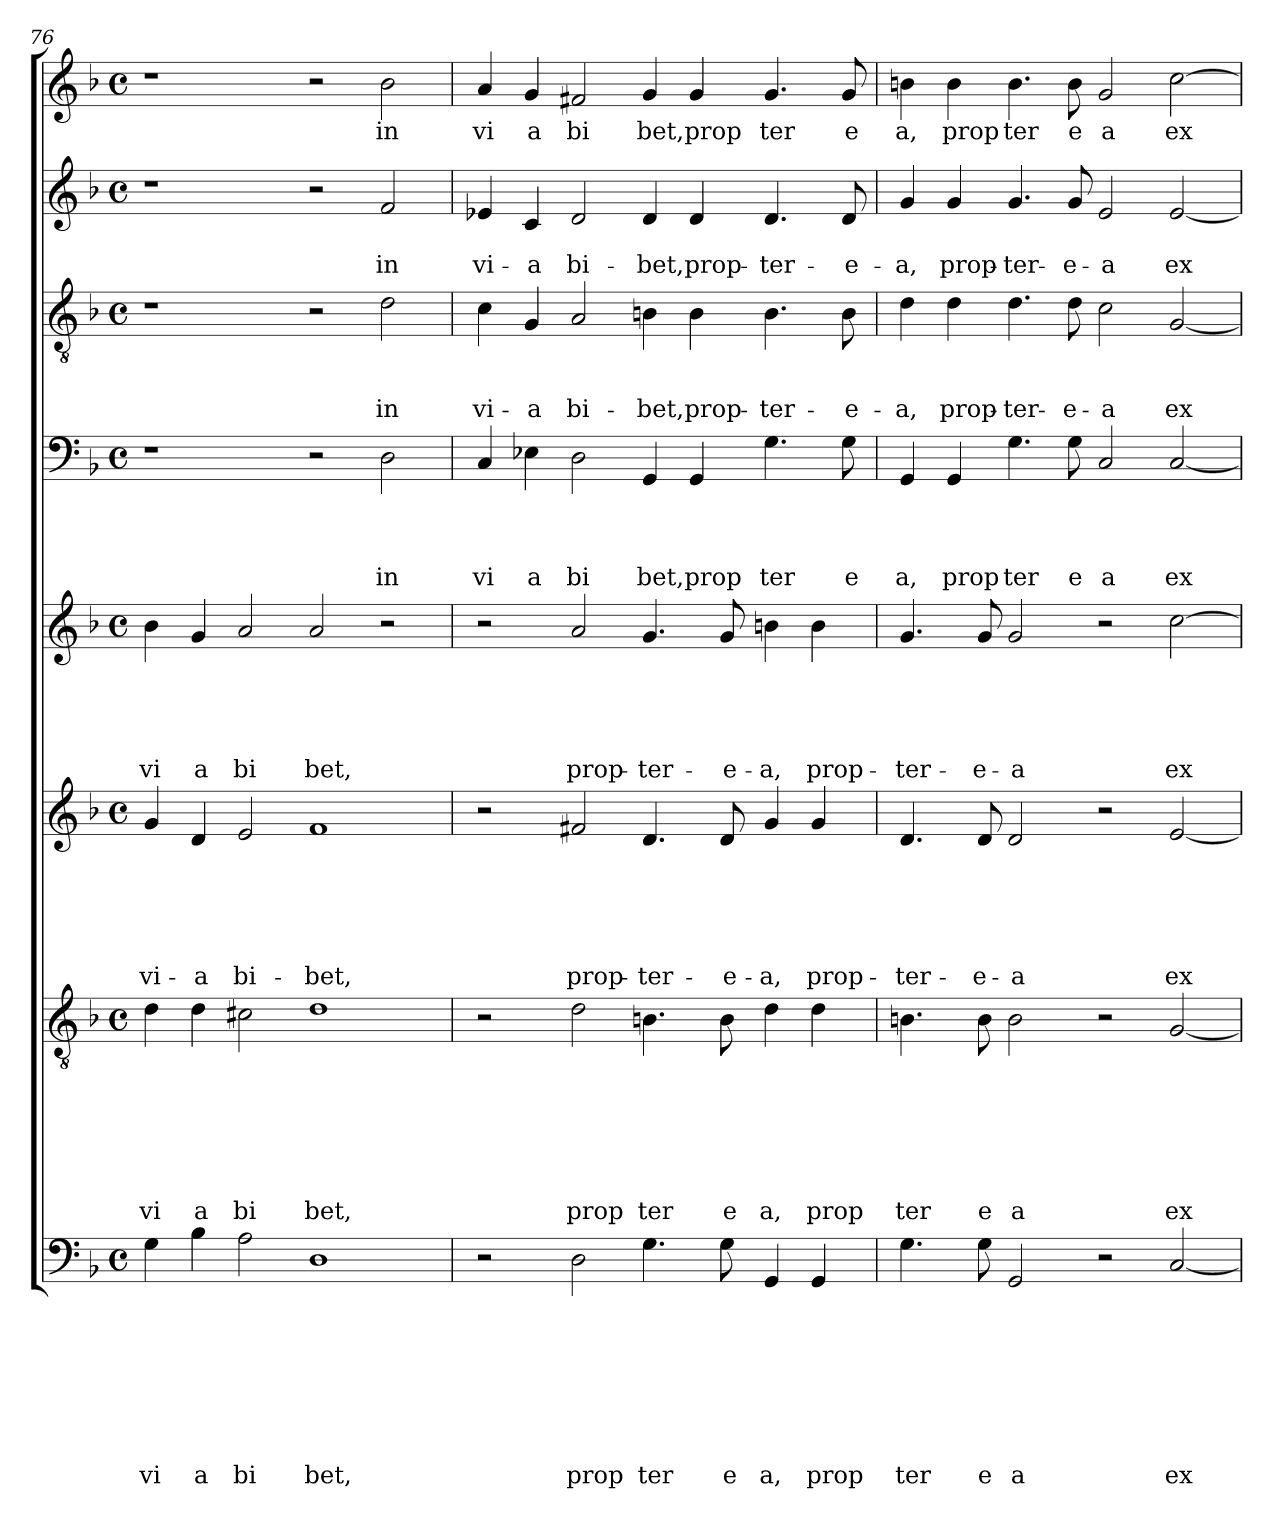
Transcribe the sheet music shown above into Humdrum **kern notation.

**kern	**text	**text	**text	**text	**text	**text	**text	**text	**kern	**text	**text	**text	**text	**text	**text	**text	**kern	**text	**text	**text	**text	**text	**text	**kern	**text	**text	**text	**text	**text	**kern	**text	**text	**text	**text	**kern	**text	**text	**text	**kern	**text	**text	**kern	**text
*part8	*part8	*part8	*part8	*part8	*part8	*part8	*part8	*part8	*part7	*part7	*part7	*part7	*part7	*part7	*part7	*part7	*part6	*part6	*part6	*part6	*part6	*part6	*part6	*part5	*part5	*part5	*part5	*part5	*part5	*part4	*part4	*part4	*part4	*part4	*part3	*part3	*part3	*part3	*part2	*part2	*part2	*part1	*part1
*staff8	*staff8	*staff8	*staff8	*staff8	*staff8	*staff8	*staff8	*staff8	*staff7	*staff7	*staff7	*staff7	*staff7	*staff7	*staff7	*staff7	*staff6	*staff6	*staff6	*staff6	*staff6	*staff6	*staff6	*staff5	*staff5	*staff5	*staff5	*staff5	*staff5	*staff4	*staff4	*staff4	*staff4	*staff4	*staff3	*staff3	*staff3	*staff3	*staff2	*staff2	*staff2	*staff1	*staff1
*clefF4	*	*	*	*	*	*	*	*	*clefGv2	*	*	*	*	*	*	*	*clefG2	*	*	*	*	*	*	*clefG2	*	*	*	*	*	*clefF4	*	*	*	*	*clefGv2	*	*	*	*clefG2	*	*	*clefG2	*
*k[b-]	*	*	*	*	*	*	*	*	*k[b-]	*	*	*	*	*	*	*	*k[b-]	*	*	*	*	*	*	*k[b-]	*	*	*	*	*	*k[b-]	*	*	*	*	*k[b-]	*	*	*	*k[b-]	*	*	*k[b-]	*
*F:	*	*	*	*	*	*	*	*	*F:	*	*	*	*	*	*	*	*F:	*	*	*	*	*	*	*F:	*	*	*	*	*	*F:	*	*	*	*	*F:	*	*	*	*F:	*	*	*F:	*
*M4/4	*	*	*	*	*	*	*	*	*M4/4	*	*	*	*	*	*	*	*M4/4	*	*	*	*	*	*	*M4/4	*	*	*	*	*	*M4/4	*	*	*	*	*M4/4	*	*	*	*M4/4	*	*	*M4/4	*
*met(c)	*	*	*	*	*	*	*	*	*met(c)	*	*	*	*	*	*	*	*met(c)	*	*	*	*	*	*	*met(c)	*	*	*	*	*	*met(c)	*	*	*	*	*met(c)	*	*	*	*met(c)	*	*	*met(c)	*
=76	=76	=76	=76	=76	=76	=76	=76	=76	=76	=76	=76	=76	=76	=76	=76	=76	=76	=76	=76	=76	=76	=76	=76	=76	=76	=76	=76	=76	=76	=76	=76	=76	=76	=76	=76	=76	=76	=76	=76	=76	=76	=76	=76
!	!	!	!	!	!	!	!	!LO:LY:b	!	!	!	!	!	!	!	!LO:LY:b	!	!	!	!	!	!	!LO:LY:b	!	!	!	!	!	!LO:LY:b	!	!	!	!	!	!	!	!	!	!	!	!	!	!
4G\	.	.	.	.	.	.	.	vi	4d\	.	.	.	.	.	.	vi	4g/	.	.	.	.	.	vi-	4b-\	.	.	.	.	vi	1r	.	.	.	.	1r	.	.	.	1r	.	.	1r	.
!	!	!	!	!	!	!	!	!LO:LY:b	!	!	!	!	!	!	!	!LO:LY:b	!	!	!	!	!	!	!LO:LY:b	!	!	!	!	!	!LO:LY:b	!	!	!	!	!	!	!	!	!	!	!	!	!	!
4B-\	.	.	.	.	.	.	.	a	4d\	.	.	.	.	.	.	a	4d/	.	.	.	.	.	-a	4g/	.	.	.	.	a	.	.	.	.	.	.	.	.	.	.	.	.	.	.
!	!	!	!	!	!	!	!	!LO:LY:b	!	!	!	!	!	!	!	!LO:LY:b	!	!	!	!	!	!	!LO:LY:b	!	!	!	!	!	!LO:LY:b	!	!	!	!	!	!	!	!	!	!	!	!	!	!
2A\	.	.	.	.	.	.	.	bi	2c#X\	.	.	.	.	.	.	bi	2e/	.	.	.	.	.	bi-	2a/	.	.	.	.	bi	.	.	.	.	.	.	.	.	.	.	.	.	.	.
!	!	!	!	!	!	!	!	!LO:LY:b	!	!	!	!	!	!	!	!LO:LY:b	!	!	!	!	!	!	!LO:LY:b	!	!	!	!	!	!LO:LY:b	!	!	!	!	!	!	!	!	!	!	!	!	!	!
1D	.	.	.	.	.	.	.	bet,	1d	.	.	.	.	.	.	bet,	1f	.	.	.	.	.	-bet,	2a/	.	.	.	.	bet,	2r	.	.	.	.	2r	.	.	.	2r	.	.	2r	.
!	!	!	!	!	!	!	!	!	!	!	!	!	!	!	!	!	!	!	!	!	!	!	!	!	!	!	!	!	!	!	!	!	!	!LO:LY:b	!	!	!	!LO:LY:b	!	!	!LO:LY:b	!	!LO:LY:b
.	.	.	.	.	.	.	.	.	.	.	.	.	.	.	.	.	.	.	.	.	.	.	.	2r	.	.	.	.	.	2D\	.	.	.	in	2d\	.	.	in	2f/	.	in	2b-\	in
!!LO:LB:g=z
=77	=77	=77	=77	=77	=77	=77	=77	=77	=77	=77	=77	=77	=77	=77	=77	=77	=77	=77	=77	=77	=77	=77	=77	=77	=77	=77	=77	=77	=77	=77	=77	=77	=77	=77	=77	=77	=77	=77	=77	=77	=77	=77	=77
!	!	!	!	!	!	!	!	!	!	!	!	!	!	!	!	!	!	!	!	!	!	!	!	!	!	!	!	!	!	!	!	!	!	!LO:LY:b	!	!	!	!LO:LY:b	!	!	!LO:LY:b	!	!LO:LY:b
2r	.	.	.	.	.	.	.	.	2r	.	.	.	.	.	.	.	2r	.	.	.	.	.	.	2r	.	.	.	.	.	4C/	.	.	.	vi	4c\	.	.	vi-	4e-X/	.	vi-	4a/	vi
!	!	!	!	!	!	!	!	!	!	!	!	!	!	!	!	!	!	!	!	!	!	!	!	!	!	!	!	!	!	!	!	!	!	!LO:LY:b	!	!	!	!LO:LY:b	!	!	!LO:LY:b	!	!LO:LY:b
.	.	.	.	.	.	.	.	.	.	.	.	.	.	.	.	.	.	.	.	.	.	.	.	.	.	.	.	.	.	4E-X\	.	.	.	a	4G/	.	.	-a	4c/	.	-a	4g/	a
!	!	!	!	!	!	!	!	!LO:LY:b	!	!	!	!	!	!	!	!LO:LY:b	!	!	!	!	!	!	!LO:LY:b	!	!	!	!	!	!LO:LY:b	!	!	!	!	!LO:LY:b	!	!	!	!LO:LY:b	!	!	!LO:LY:b	!	!LO:LY:b
2D\	.	.	.	.	.	.	.	prop	2d\	.	.	.	.	.	.	prop	2f#X/	.	.	.	.	.	prop-	2a/	.	.	.	.	prop-	2D\	.	.	.	bi	2A/	.	.	bi-	2d/	.	bi-	2f#X/	bi
!	!	!	!	!	!	!	!	!LO:LY:b	!	!	!	!	!	!	!	!LO:LY:b	!	!	!	!	!	!	!LO:LY:b	!	!	!	!	!	!LO:LY:b	!	!	!	!	!LO:LY:b	!	!	!	!LO:LY:b	!	!	!LO:LY:b	!	!LO:LY:b
4.G\	.	.	.	.	.	.	.	ter	4.Bn\	.	.	.	.	.	.	ter	4.d/	.	.	.	.	.	-ter-	4.g/	.	.	.	.	-ter-	4GG/	.	.	.	bet,	4Bn\	.	.	-bet,	4d/	.	-bet,	4g/	bet,
!	!	!	!	!	!	!	!	!	!	!	!	!	!	!	!	!	!	!	!	!	!	!	!	!	!	!	!	!	!	!	!	!	!	!LO:LY:b	!	!	!	!LO:LY:b	!	!	!LO:LY:b	!	!LO:LY:b
.	.	.	.	.	.	.	.	.	.	.	.	.	.	.	.	.	.	.	.	.	.	.	.	.	.	.	.	.	.	4GG/	.	.	.	prop	4B\	.	.	prop-	4d/	.	prop-	4g/	prop
!	!	!	!	!	!	!	!	!LO:LY:b	!	!	!	!	!	!	!	!LO:LY:b	!	!	!	!	!	!	!LO:LY:b	!	!	!	!	!	!LO:LY:b	!	!	!	!	!	!	!	!	!	!	!	!	!	!
8G\	.	.	.	.	.	.	.	e	8B\	.	.	.	.	.	.	e	8d/	.	.	.	.	.	-e-	8g/	.	.	.	.	-e-	.	.	.	.	.	.	.	.	.	.	.	.	.	.
!	!	!	!	!	!	!	!	!LO:LY:b	!	!	!	!	!	!	!	!LO:LY:b	!	!	!	!	!	!	!LO:LY:b	!	!	!	!	!	!LO:LY:b	!	!	!	!	!LO:LY:b	!	!	!	!LO:LY:b	!	!	!LO:LY:b	!	!LO:LY:b
4GG/	.	.	.	.	.	.	.	a,	4d\	.	.	.	.	.	.	a,	4g/	.	.	.	.	.	-a,	4bn\	.	.	.	.	-a,	4.G\	.	.	.	ter	4.B\	.	.	-ter-	4.d/	.	-ter-	4.g/	ter
!	!	!	!	!	!	!	!	!LO:LY:b	!	!	!	!	!	!	!	!LO:LY:b	!	!	!	!	!	!	!LO:LY:b	!	!	!	!	!	!LO:LY:b	!	!	!	!	!	!	!	!	!	!	!	!	!	!
4GG/	.	.	.	.	.	.	.	prop	4d\	.	.	.	.	.	.	prop	4g/	.	.	.	.	.	prop-	4b\	.	.	.	.	prop-	.	.	.	.	.	.	.	.	.	.	.	.	.	.
!	!	!	!	!	!	!	!	!	!	!	!	!	!	!	!	!	!	!	!	!	!	!	!	!	!	!	!	!	!	!	!	!	!	!LO:LY:b	!	!	!	!LO:LY:b	!	!	!LO:LY:b	!	!LO:LY:b
.	.	.	.	.	.	.	.	.	.	.	.	.	.	.	.	.	.	.	.	.	.	.	.	.	.	.	.	.	.	8G\	.	.	.	e	8B\	.	.	-e-	8d/	.	-e-	8g/	e
=78	=78	=78	=78	=78	=78	=78	=78	=78	=78	=78	=78	=78	=78	=78	=78	=78	=78	=78	=78	=78	=78	=78	=78	=78	=78	=78	=78	=78	=78	=78	=78	=78	=78	=78	=78	=78	=78	=78	=78	=78	=78	=78	=78
!	!	!	!	!	!	!	!	!LO:LY:b	!	!	!	!	!	!	!	!LO:LY:b	!	!	!	!	!	!	!LO:LY:b	!	!	!	!	!	!LO:LY:b	!	!	!	!	!LO:LY:b	!	!	!	!LO:LY:b	!	!	!LO:LY:b	!	!LO:LY:b
4.G\	.	.	.	.	.	.	.	ter	4.Bn\	.	.	.	.	.	.	ter	4.d/	.	.	.	.	.	-ter-	4.g/	.	.	.	.	-ter-	4GG/	.	.	.	a,	4d\	.	.	-a,	4g/	.	-a,	4bn\	a,
!	!	!	!	!	!	!	!	!	!	!	!	!	!	!	!	!	!	!	!	!	!	!	!	!	!	!	!	!	!	!	!	!	!	!LO:LY:b	!	!	!	!LO:LY:b	!	!	!LO:LY:b	!	!LO:LY:b
.	.	.	.	.	.	.	.	.	.	.	.	.	.	.	.	.	.	.	.	.	.	.	.	.	.	.	.	.	.	4GG/	.	.	.	prop	4d\	.	.	prop-	4g/	.	prop-	4b\	prop
!	!	!	!	!	!	!	!	!LO:LY:b	!	!	!	!	!	!	!	!LO:LY:b	!	!	!	!	!	!	!LO:LY:b	!	!	!	!	!	!LO:LY:b	!	!	!	!	!	!	!	!	!	!	!	!	!	!
8G\	.	.	.	.	.	.	.	e	8B\	.	.	.	.	.	.	e	8d/	.	.	.	.	.	-e-	8g/	.	.	.	.	-e-	.	.	.	.	.	.	.	.	.	.	.	.	.	.
!	!	!	!	!	!	!	!	!LO:LY:b	!	!	!	!	!	!	!	!LO:LY:b	!	!	!	!	!	!	!LO:LY:b	!	!	!	!	!	!LO:LY:b	!	!	!	!	!LO:LY:b	!	!	!	!LO:LY:b	!	!	!LO:LY:b	!	!LO:LY:b
2GG/	.	.	.	.	.	.	.	a	2B\	.	.	.	.	.	.	a	2d/	.	.	.	.	.	-a	2g/	.	.	.	.	-a	4.G\	.	.	.	ter	4.d\	.	.	-ter-	4.g/	.	-ter-	4.b\	ter
!	!	!	!	!	!	!	!	!	!	!	!	!	!	!	!	!	!	!	!	!	!	!	!	!	!	!	!	!	!	!	!	!	!	!LO:LY:b	!	!	!	!LO:LY:b	!	!	!LO:LY:b	!	!LO:LY:b
.	.	.	.	.	.	.	.	.	.	.	.	.	.	.	.	.	.	.	.	.	.	.	.	.	.	.	.	.	.	8G\	.	.	.	e	8d\	.	.	-e-	8g/	.	-e-	8b\	e
!	!	!	!	!	!	!	!	!	!	!	!	!	!	!	!	!	!	!	!	!	!	!	!	!	!	!	!	!	!	!	!	!	!	!LO:LY:b	!	!	!	!LO:LY:b	!	!	!LO:LY:b	!	!LO:LY:b
2r	.	.	.	.	.	.	.	.	2r	.	.	.	.	.	.	.	2r	.	.	.	.	.	.	2r	.	.	.	.	.	2C/	.	.	.	a	2c\	.	.	-a	2e/	.	-a	2g/	a
!	!	!	!	!	!	!	!	!LO:LY:b	!	!	!	!	!	!	!	!LO:LY:b	!	!	!	!	!	!	!LO:LY:b	!	!	!	!	!	!LO:LY:b	!	!	!	!	!LO:LY:b	!	!	!	!LO:LY:b	!	!	!LO:LY:b	!	!LO:LY:b
[<2C/	.	.	.	.	.	.	.	ex	[<2G/	.	.	.	.	.	.	ex	[<2e/	.	.	.	.	.	ex-	[>2cc\	.	.	.	.	ex-	[<2C/	.	.	.	ex	[<2G/	.	.	ex-	[<2e/	.	ex-	[>2cc\	ex
=	=	=	=	=	=	=	=	=	=	=	=	=	=	=	=	=	=	=	=	=	=	=	=	=	=	=	=	=	=	=	=	=	=	=	=	=	=	=	=	=	=	=	=
*-	*-	*-	*-	*-	*-	*-	*-	*-	*-	*-	*-	*-	*-	*-	*-	*-	*-	*-	*-	*-	*-	*-	*-	*-	*-	*-	*-	*-	*-	*-	*-	*-	*-	*-	*-	*-	*-	*-	*-	*-	*-	*-	*-
